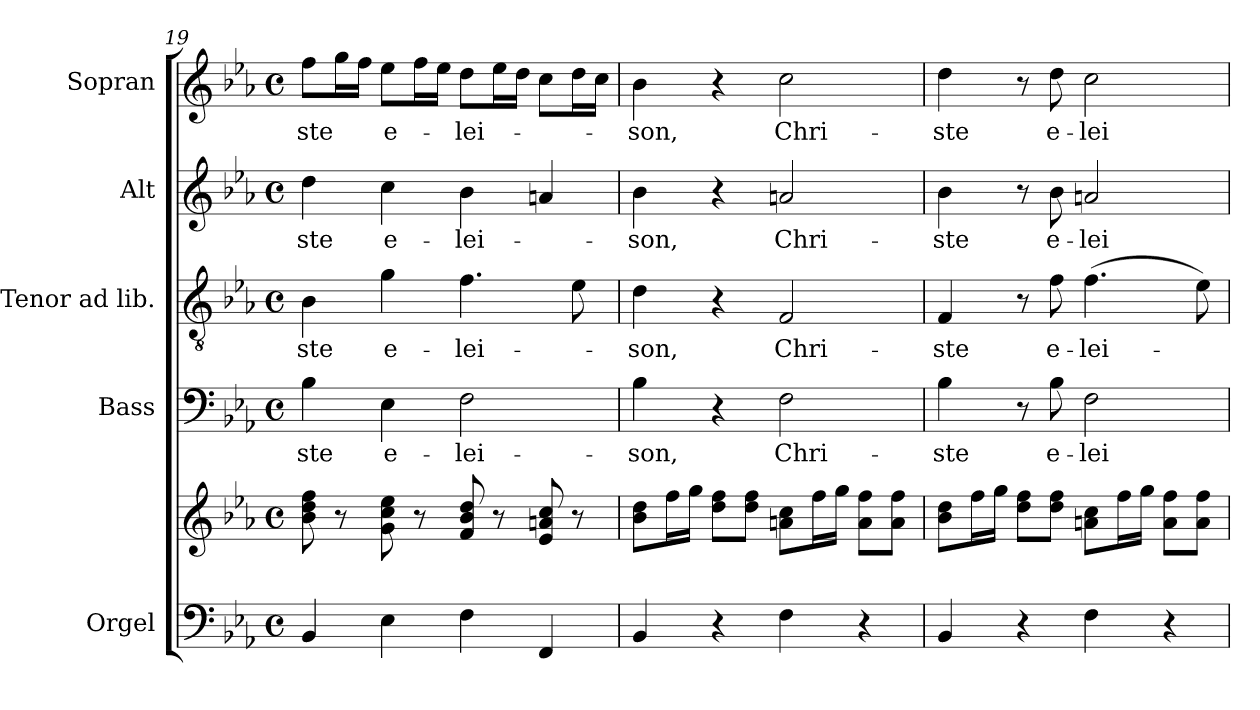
**kern	**kern	**kern	**text	**kern	**text	**kern	**text	**kern	**text
*part5	*part5	*part4	*part4	*part3	*part3	*part2	*part2	*part1	*part1
*staff6	*staff5	*staff4	*staff4	*staff3	*staff3	*staff2	*staff2	*staff1	*staff1
*I"Orgel	*	*I"Bass	*	*I"Tenor ad lib.	*	*I"Alt	*	*I"Sopran	*
*	*	*I'B.	*	*I'T.	*	*I'A.	*	*I'S.	*
*clefF4	*clefG2	*clefF4	*	*clefGv2	*	*clefG2	*	*clefG2	*
*k[b-e-a-]	*k[b-e-a-]	*k[b-e-a-]	*	*k[b-e-a-]	*	*k[b-e-a-]	*	*k[b-e-a-]	*
*E-:	*E-:	*E-:	*	*E-:	*	*E-:	*	*E-:	*
*M4/4	*M4/4	*M4/4	*	*M4/4	*	*M4/4	*	*M4/4	*
*met(c)	*met(c)	*met(c)	*	*met(c)	*	*met(c)	*	*met(c)	*
=19	=19	=19	=19	=19	=19	=19	=19	=19	=19
!	!	!	!LO:LY:b	!	!LO:LY:b	!	!LO:LY:b	!	!LO:LY:b
4BB-/	8b-\ 8dd\ 8ff\	4B-\	-ste	4B-\	-ste	4dd\	-ste	8ff\L	-ste
.	8r	.	.	.	.	.	.	16gg\L	.
.	.	.	.	.	.	.	.	16ff\JJ	.
!	!	!	!LO:LY:b	!	!LO:LY:b	!	!LO:LY:b	!	!LO:LY:b
4E-\	8g\ 8cc\ 8ee-\	4E-\	e-	4g\	e-	4cc\	e-	8ee-\L	e-
.	8r	.	.	.	.	.	.	16ff\L	.
.	.	.	.	.	.	.	.	16ee-\JJ	.
!	!	!	!LO:LY:b	!	!LO:LY:b	!	!LO:LY:b	!	!LO:LY:b
4F\	8f/ 8b-/ 8dd/	2F\	-lei-	4.f\	-lei-	4b-\	-lei-	8dd\L	-lei-
.	8r	.	.	.	.	.	.	16ee-\L	.
.	.	.	.	.	.	.	.	16dd\JJ	.
4FF/	8e-/ 8an/ 8cc/	.	.	.	.	4an/	.	8cc\L	.
.	8r	.	.	8e-\	.	.	.	16dd\L	.
.	.	.	.	.	.	.	.	16cc\JJ	.
=20	=20	=20	=20	=20	=20	=20	=20	=20	=20
!	!	!	!LO:LY:b	!	!LO:LY:b	!	!LO:LY:b	!	!LO:LY:b
4BB-/	8b-\ 8dd\L	4B-\	-son,	4d\	-son,	4b-\	-son,	4b-\	-son,
.	16ff\L	.	.	.	.	.	.	.	.
.	16gg\JJ	.	.	.	.	.	.	.	.
4r	8dd\ 8ff\L	4r	.	4r	.	4r	.	4r	.
.	8dd\ 8ff\J	.	.	.	.	.	.	.	.
!	!	!	!LO:LY:b	!	!LO:LY:b	!	!LO:LY:b	!	!LO:LY:b
4F\	8an\ 8cc\L	2F\	Chri-	2F/	Chri-	2an/	Chri-	2cc\	Chri-
.	16ff\L	.	.	.	.	.	.	.	.
.	16gg\JJ	.	.	.	.	.	.	.	.
4r	8a\ 8ff\L	.	.	.	.	.	.	.	.
.	8a\ 8ff\J	.	.	.	.	.	.	.	.
!!LO:PB:g=z
=21	=21	=21	=21	=21	=21	=21	=21	=21	=21
!	!	!	!LO:LY:b	!	!LO:LY:b	!	!LO:LY:b	!	!LO:LY:b
4BB-/	8b-\ 8dd\L	4B-\	-ste	4F/	-ste	4b-\	-ste	4dd\	-ste
.	16ff\L	.	.	.	.	.	.	.	.
.	16gg\JJ	.	.	.	.	.	.	.	.
4r	8dd\ 8ff\L	8r	.	8r	.	8r	.	8r	.
!	!	!	!LO:LY:b	!	!LO:LY:b	!	!LO:LY:b	!	!LO:LY:b
.	8dd\ 8ff\J	8B-\	e-	8f\	e-	8b-\	e-	8dd\	e-
!	!	!	!LO:LY:b	!	!LO:LY:b	!	!LO:LY:b	!	!LO:LY:b
4F\	8an\ 8cc\L	2F\	-lei-	(>4.f\	-lei-	2an/	-lei-	2cc\	-lei-
.	16ff\L	.	.	.	.	.	.	.	.
.	16gg\JJ	.	.	.	.	.	.	.	.
4r	8a\ 8ff\L	.	.	.	.	.	.	.	.
.	8a\ 8ff\J	.	.	8e-\)	.	.	.	.	.
=	=	=	=	=	=	=	=	=	=
*-	*-	*-	*-	*-	*-	*-	*-	*-	*-
